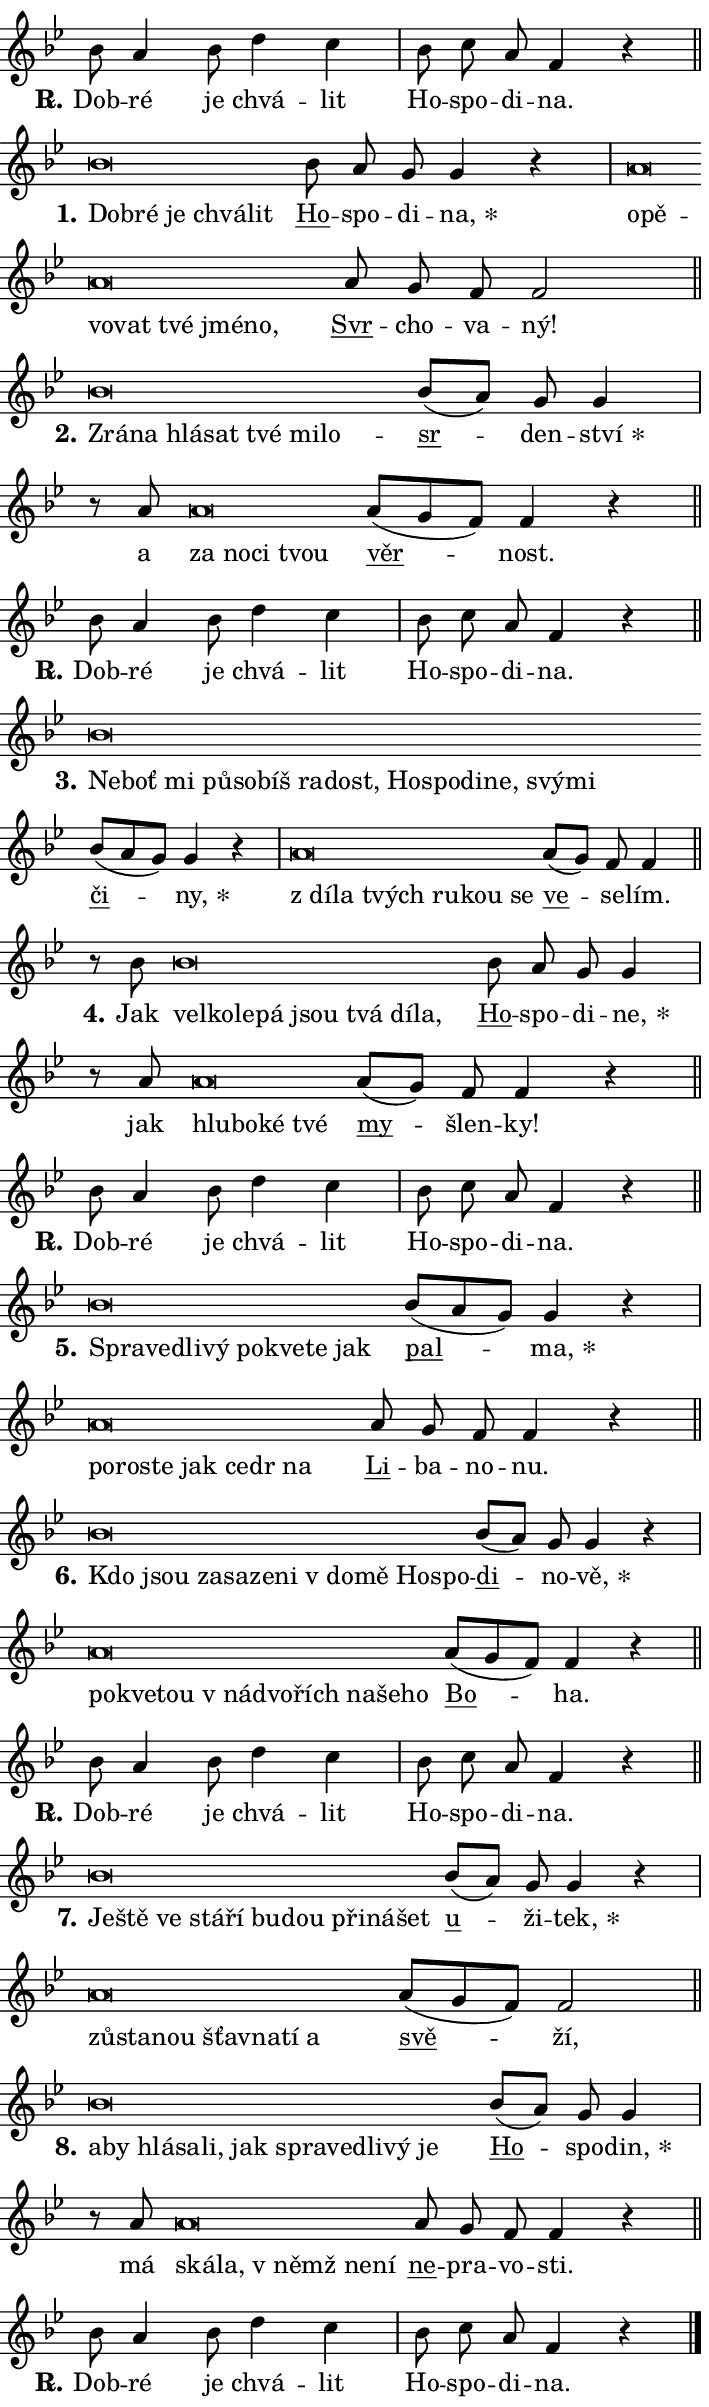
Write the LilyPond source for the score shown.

\version "2.24.0"
\header { tagline = "" }
\paper {
  indent = 0\cm
  top-margin = 0\cm
  right-margin = 0.13\cm % to fit lyric hyphens
  bottom-margin = 0\cm
  left-margin = 0\cm
  paper-width = 12\cm
  page-breaking = #ly:one-page-breaking
  system-system-spacing.basic-distance = #11
  score-system-spacing.basic-distance = #11
  ragged-last = ##f
}


%% Author: Thomas Morley
%% https://lists.gnu.org/archive/html/lilypond-user/2020-05/msg00002.html
#(define (line-position grob)
"Returns position of @var[grob} in current system:
   @code{'start}, if at first time-step
   @code{'end}, if at last time-step
   @code{'middle} otherwise
"
  (let* ((col (ly:item-get-column grob))
         (ln (ly:grob-object col 'left-neighbor))
         (rn (ly:grob-object col 'right-neighbor))
         (col-to-check-left (if (ly:grob? ln) ln col))
         (col-to-check-right (if (ly:grob? rn) rn col))
         (break-dir-left
           (and
             (ly:grob-property col-to-check-left 'non-musical #f)
             (ly:item-break-dir col-to-check-left)))
         (break-dir-right
           (and
             (ly:grob-property col-to-check-right 'non-musical #f)
             (ly:item-break-dir col-to-check-right))))
        (cond ((eqv? 1 break-dir-left) 'start)
              ((eqv? -1 break-dir-right) 'end)
              (else 'middle))))

#(define (tranparent-at-line-position vctor)
  (lambda (grob)
  "Relying on @code{line-position} select the relevant enry from @var{vctor}.
Used to determine transparency,"
    (case (line-position grob)
      ((end) (not (vector-ref vctor 0)))
      ((middle) (not (vector-ref vctor 1)))
      ((start) (not (vector-ref vctor 2))))))

noteHeadBreakVisibility =
#(define-music-function (break-visibility)(vector?)
"Makes @code{NoteHead}s transparent relying on @var{break-visibility}"
#{
  \override NoteHead.transparent =
    #(tranparent-at-line-position break-visibility)
#})

#(define delete-ledgers-for-transparent-note-heads
  (lambda (grob)
    "Reads whether a @code{NoteHead} is transparent.
If so this @code{NoteHead} is removed from @code{'note-heads} from
@var{grob}, which is supposed to be @code{LedgerLineSpanner}.
As a result ledgers are not printed for this @code{NoteHead}"
    (let* ((nhds-array (ly:grob-object grob 'note-heads))
           (nhds-list
             (if (ly:grob-array? nhds-array)
                 (ly:grob-array->list nhds-array)
                 '()))
           ;; Relies on the transparent-property being done before
           ;; Staff.LedgerLineSpanner.after-line-breaking is executed.
           ;; This is fragile ...
           (to-keep
             (remove
               (lambda (nhd)
                 (ly:grob-property nhd 'transparent #f))
               nhds-list)))
      ;; TODO find a better method to iterate over grob-arrays, similiar
      ;; to filter/remove etc for lists
      ;; For now rebuilt from scratch
      (set! (ly:grob-object grob 'note-heads)  '())
      (for-each
        (lambda (nhd)
          (ly:pointer-group-interface::add-grob grob 'note-heads nhd))
        to-keep))))

squashNotes = {
  \override NoteHead.X-extent = #'(-0.2 . 0.2)
  \override NoteHead.Y-extent = #'(-0.75 . 0)
  \override NoteHead.stencil =
    #(lambda (grob)
       (let ((pos (ly:grob-property grob 'staff-position)))
         (begin
           (if (< pos -7) (display "ERROR: Lower brevis then expected\n") (display ""))
           (if (<= pos -6) ly:text-interface::print ly:note-head::print))))
}
unSquashNotes = {
  \revert NoteHead.X-extent
  \revert NoteHead.Y-extent
  \revert NoteHead.stencil
}

hideNotes = \noteHeadBreakVisibility #begin-of-line-visible
unHideNotes = \noteHeadBreakVisibility #all-visible

% work-around for resetting accidentals
% https://lilypond.org/doc/v2.23/Documentation/notation/displaying-rhythms#unmetered-music
cadenzaMeasure = {
  \cadenzaOff
  \partial 1024 s1024
  \cadenzaOn
}

#(define-markup-command (accent layout props text) (markup?)
  "Underline accented syllable"
  (interpret-markup layout props
    #{\markup \override #'(offset . 4.3) \underline { #text }#}))

responsum = \markup \concat {
  "R" \hspace #-1.05 \path #0.1 #'((moveto 0 0.07) (lineto 0.9 0.8)) \hspace #0.05 "."
}

spaceSize = #0.6828661417322834 % exact space size for TeX Gyre Schola

\layout {
  \context {
    \Staff
    \remove "Time_signature_engraver"
    \override LedgerLineSpanner.after-line-breaking = #delete-ledgers-for-transparent-note-heads
  }
  \context {
    \Lyrics {
      \override LyricSpace.minimum-distance = \spaceSize
      \override LyricText.font-name = #"TeX Gyre Schola"
      \override LyricText.font-size = 1
      \override StanzaNumber.font-name = #"TeX Gyre Schola Bold"
      \override StanzaNumber.font-size = 1
    }
  }
  \context {
    \Score 
    \override NoteHead.text =
      #(lambda (grob) 
        (let ((pos (ly:grob-property grob 'staff-position)))
          #{\markup {
            \combine
              \halign #-0.55 \raise #(if (= pos -6) 0 0.5) \override #'(thickness . 2) \draw-line #'(3.2 . 0)
              \musicglyph "noteheads.sM1"
          }#}))
  }
}

% magnetic-lyrics.ily
%
%   written by
%     Jean Abou Samra <jean@abou-samra.fr>
%     Werner Lemberg <wl@gnu.org>
%
%   adapted by
%     Jiri Hon <jiri.hon@gmail.com>
%
% Version 2022-Apr-15

% https://www.mail-archive.com/lilypond-user@gnu.org/msg149350.html

#(define (Left_hyphen_pointer_engraver context)
   "Collect syllable-hyphen-syllable occurrences in lyrics and store
them in properties.  This engraver only looks to the left.  For
example, if the lyrics input is @code{foo -- bar}, it does the
following.

@itemize @bullet
@item
Set the @code{text} property of the @code{LyricHyphen} grob between
@q{foo} and @q{bar} to @code{foo}.

@item
Set the @code{left-hyphen} property of the @code{LyricText} grob with
text @q{foo} to the @code{LyricHyphen} grob between @q{foo} and
@q{bar}.
@end itemize

Use this auxiliary engraver in combination with the
@code{lyric-@/text::@/apply-@/magnetic-@/offset!} hook."
   (let ((hyphen #f)
         (text #f))
     (make-engraver
      (acknowledgers
       ((lyric-syllable-interface engraver grob source-engraver)
        (set! text grob)))
      (end-acknowledgers
       ((lyric-hyphen-interface engraver grob source-engraver)
        ;(when (not (grob::has-interface grob 'lyric-space-interface))
          (set! hyphen grob)));)
      ((stop-translation-timestep engraver)
       (when (and text hyphen)
         (ly:grob-set-object! text 'left-hyphen hyphen))
       (set! text #f)
       (set! hyphen #f)))))

#(define (lyric-text::apply-magnetic-offset! grob)
   "If the space between two syllables is less than the value in
property @code{LyricText@/.details@/.squash-threshold}, move the right
syllable to the left so that it gets concatenated with the left
syllable.

Use this function as a hook for
@code{LyricText@/.after-@/line-@/breaking} if the
@code{Left_@/hyphen_@/pointer_@/engraver} is active."
   (let ((hyphen (ly:grob-object grob 'left-hyphen #f)))
     (when hyphen
       (let ((left-text (ly:spanner-bound hyphen LEFT)))
         (when (grob::has-interface left-text 'lyric-syllable-interface)
           (let* ((common (ly:grob-common-refpoint grob left-text X))
                  (this-x-ext (ly:grob-extent grob common X))
                  (left-x-ext
                   (begin
                     ;; Trigger magnetism for left-text.
                     (ly:grob-property left-text 'after-line-breaking)
                     (ly:grob-extent left-text common X)))
                  ;; `delta` is the gap width between two syllables.
                  (delta (- (interval-start this-x-ext)
                            (interval-end left-x-ext)))
                  (details (ly:grob-property grob 'details))
                  (threshold (assoc-get 'squash-threshold details 0.2)))
             (when (< delta threshold)
               (let* (;; We have to manipulate the input text so that
                      ;; ligatures crossing syllable boundaries are not
                      ;; disabled.  For languages based on the Latin
                      ;; script this is essentially a beautification.
                      ;; However, for non-Western scripts it can be a
                      ;; necessity.
                      (lt (ly:grob-property left-text 'text))
                      (rt (ly:grob-property grob 'text))
                      (is-space (grob::has-interface hyphen 'lyric-space-interface))
                      (space (if is-space " " ""))
                      (extra-delta (if is-space spaceSize 0))
                      ;; Append new syllable.
                      (ltrt-space (if (and (string? lt) (string? rt))
                                (string-append lt space rt)
                                (make-concat-markup (list lt space rt))))
                      ;; Right-align `ltrt` to the right side.
                      (ltrt-space-markup (grob-interpret-markup
                               grob
                               (make-translate-markup
                                (cons (interval-length this-x-ext) 0)
                                (make-right-align-markup ltrt-space)))))
                 (begin
                   ;; Don't print `left-text`.
                   (ly:grob-set-property! left-text 'stencil #f)
                   ;; Set text and stencil (which holds all collected
                   ;; syllables so far) and shift it to the left.
                   (ly:grob-set-property! grob 'text ltrt-space)
                   (ly:grob-set-property! grob 'stencil ltrt-space-markup)
                   (ly:grob-translate-axis! grob (- (- delta extra-delta)) X))))))))))


#(define (lyric-hyphen::displace-bounds-first grob)
   ;; Make very sure this callback isn't triggered too early.
   (let ((left (ly:spanner-bound grob LEFT))
         (right (ly:spanner-bound grob RIGHT)))
     (ly:grob-property left 'after-line-breaking)
     (ly:grob-property right 'after-line-breaking)
     (ly:lyric-hyphen::print grob)))

squashThreshold = #0.4

\layout {
  \context {
    \Lyrics
    \consists #Left_hyphen_pointer_engraver
    \override LyricText.after-line-breaking =
      #lyric-text::apply-magnetic-offset!
    \override LyricHyphen.stencil = #lyric-hyphen::displace-bounds-first
    \override LyricText.details.squash-threshold = \squashThreshold
    \override LyricHyphen.minimum-distance = 0
    \override LyricHyphen.minimum-length = \squashThreshold
  }
}

squashText = \override LyricText.details.squash-threshold = 9999
unSquashText = \override LyricText.details.squash-threshold = \squashThreshold

leftText = \override LyricText.self-alignment-X = #LEFT
unLeftText = \revert LyricText.self-alignment-X

starOffset = #(lambda (grob) 
                (let ((x_offset (ly:self-alignment-interface::aligned-on-x-parent grob)))
                  (if (= x_offset 0) 0 (+ x_offset 1.2))))

star = #(define-music-function (syllable)(string?)
"Append star separator at the end of a syllable"
#{
  \once \override LyricText.X-offset = #starOffset
  \lyricmode { \markup {
    #syllable
    \override #'((font-name . "TeX Gyre Schola Bold")) \hspace #0.2 \lower #0.65 \larger "*"
  } }
#})

starAccent = #(define-music-function (syllable)(string?)
"Append star separator at the end of a syllable and make accent"
#{
  \once \override LyricText.X-offset = #starOffset
  \lyricmode { \markup {
    \accent #syllable
    \override #'((font-name . "TeX Gyre Schola Bold")) \hspace #0.2 \lower #0.65 \larger "*"
  } }
#})

breath = #(define-music-function (syllable)(string?)
"Append breathing indicator at the end of a syllable"
#{
  \lyricmode { \markup { #syllable "+" } }
#})

optionalBreath = #(define-music-function (syllable)(string?)
"Append optional breathing indicator at the end of a syllable"
#{
  \lyricmode { \markup { #syllable "(+)" } }
#})


\score {
    <<
        \new Voice = "melody" { \cadenzaOn \key bes \major \relative { bes'8 a4 bes8 d4 c \cadenzaMeasure \bar "|" bes8 c a f4 r \cadenzaMeasure \bar "||" \break } }
        \new Lyrics \lyricsto "melody" { \lyricmode { \set stanza = \responsum
Dob -- ré je chvá -- lit Ho -- spo -- di -- na. } }
    >>
    \layout {}
}

\score {
    <<
        \new Voice = "melody" { \cadenzaOn \key bes \major \relative { \squashNotes bes'\breve*1/16 \hideNotes \breve*1/16 \bar "" \breve*1/16 \bar "" \breve*1/16 \breve*1/16 \bar "" \unHideNotes \unSquashNotes \bar "" bes8 a g g4 r \cadenzaMeasure \bar "|" \squashNotes a\breve*1/16 \hideNotes \breve*1/16 \bar "" \breve*1/16 \bar "" \breve*1/16 \bar "" \breve*1/16 \bar "" \breve*1/16 \breve*1/16 \bar "" \unHideNotes \unSquashNotes \bar "" a8 g f f2 \cadenzaMeasure \bar "||" \break } }
        \new Lyrics \lyricsto "melody" { \lyricmode { \set stanza = "1."
\leftText Dob -- \squashText ré je chvá -- lit \unLeftText \unSquashText \markup \accent Ho -- spo -- di -- \star na, \leftText o -- \squashText pě -- vo -- vat tvé jmé -- no, \unLeftText \unSquashText \markup \accent Svr -- cho -- va -- ný! } }
    >>
    \layout {}
}

\score {
    <<
        \new Voice = "melody" { \cadenzaOn \key bes \major \relative { \squashNotes bes'\breve*1/16 \hideNotes \breve*1/16 \bar "" \breve*1/16 \bar "" \breve*1/16 \bar "" \breve*1/16 \bar "" \breve*1/16 \breve*1/16 \bar "" \unHideNotes \unSquashNotes \bar "" bes8[( a)] g g4 \cadenzaMeasure \bar "|" r8 a8 \squashNotes a\breve*1/16 \hideNotes \breve*1/16 \bar "" \breve*1/16 \breve*1/16 \bar "" \unHideNotes \unSquashNotes \bar "" a8[( g f)] f4 r \cadenzaMeasure \bar "||" \break } }
        \new Lyrics \lyricsto "melody" { \lyricmode { \set stanza = "2."
\leftText Zrá -- \squashText na hlá -- sat tvé mi -- lo -- \unLeftText \unSquashText \markup \accent sr -- den -- \star ství a \leftText za \squashText no -- ci tvou \unLeftText \unSquashText \markup \accent věr -- nost. } }
    >>
    \layout {}
}

\score {
    <<
        \new Voice = "melody" { \cadenzaOn \key bes \major \relative { bes'8 a4 bes8 d4 c \cadenzaMeasure \bar "|" bes8 c a f4 r \cadenzaMeasure \bar "||" \break } }
        \new Lyrics \lyricsto "melody" { \lyricmode { \set stanza = \responsum
Dob -- ré je chvá -- lit Ho -- spo -- di -- na. } }
    >>
    \layout {}
}

\score {
    <<
        \new Voice = "melody" { \cadenzaOn \key bes \major \relative { \squashNotes bes'\breve*1/16 \hideNotes \breve*1/16 \bar "" \breve*1/16 \bar "" \breve*1/16 \bar "" \breve*1/16 \bar "" \breve*1/16 \bar "" \breve*1/16 \bar "" \breve*1/16 \bar "" \breve*1/16 \bar "" \breve*1/16 \bar "" \breve*1/16 \bar "" \breve*1/16 \bar "" \breve*1/16 \breve*1/16 \bar "" \unHideNotes \unSquashNotes \bar "" bes8[( a g)] g4 r \cadenzaMeasure \bar "|" \squashNotes a\breve*1/16 \hideNotes \breve*1/16 \bar "" \breve*1/16 \bar "" \breve*1/16 \bar "" \breve*1/16 \breve*1/16 \bar "" \unHideNotes \unSquashNotes \bar "" a8[( g)] f f4 \cadenzaMeasure \bar "||" \break } }
        \new Lyrics \lyricsto "melody" { \lyricmode { \set stanza = "3."
\leftText Ne -- \squashText boť mi pů -- so -- bíš ra -- dost, Ho -- spo -- di -- ne, svý -- mi \unLeftText \unSquashText \markup \accent či -- \star ny, \leftText "z dí" -- \squashText la tvých ru -- kou se \unLeftText \unSquashText \markup \accent ve -- se -- lím. } }
    >>
    \layout {}
}

\score {
    <<
        \new Voice = "melody" { \cadenzaOn \key bes \major \relative { r8 bes'8 \squashNotes bes\breve*1/16 \hideNotes \breve*1/16 \bar "" \breve*1/16 \bar "" \breve*1/16 \bar "" \breve*1/16 \bar "" \breve*1/16 \bar "" \breve*1/16 \breve*1/16 \bar "" \unHideNotes \unSquashNotes \bar "" bes8 a g g4 \cadenzaMeasure \bar "|" r8 a8 \squashNotes a\breve*1/16 \hideNotes \breve*1/16 \bar "" \breve*1/16 \breve*1/16 \bar "" \unHideNotes \unSquashNotes \bar "" a8[( g)] f f4 r \cadenzaMeasure \bar "||" \break } }
        \new Lyrics \lyricsto "melody" { \lyricmode { \set stanza = "4."
Jak \leftText vel -- \squashText ko -- le -- pá jsou tvá dí -- la, \unLeftText \unSquashText \markup \accent Ho -- spo -- di -- \star ne, jak \leftText hlu -- \squashText bo -- ké tvé \unLeftText \unSquashText \markup \accent my -- šlen -- ky! } }
    >>
    \layout {}
}

\score {
    <<
        \new Voice = "melody" { \cadenzaOn \key bes \major \relative { bes'8 a4 bes8 d4 c \cadenzaMeasure \bar "|" bes8 c a f4 r \cadenzaMeasure \bar "||" \break } }
        \new Lyrics \lyricsto "melody" { \lyricmode { \set stanza = \responsum
Dob -- ré je chvá -- lit Ho -- spo -- di -- na. } }
    >>
    \layout {}
}

\score {
    <<
        \new Voice = "melody" { \cadenzaOn \key bes \major \relative { \squashNotes bes'\breve*1/16 \hideNotes \breve*1/16 \bar "" \breve*1/16 \bar "" \breve*1/16 \bar "" \breve*1/16 \bar "" \breve*1/16 \bar "" \breve*1/16 \breve*1/16 \bar "" \unHideNotes \unSquashNotes \bar "" bes8[( a g)] g4 r \cadenzaMeasure \bar "|" \squashNotes a\breve*1/16 \hideNotes \breve*1/16 \bar "" \breve*1/16 \bar "" \breve*1/16 \bar "" \breve*1/16 \bar "" \breve*1/16 \breve*1/16 \bar "" \unHideNotes \unSquashNotes \bar "" a8 g f f4 r \cadenzaMeasure \bar "||" \break } }
        \new Lyrics \lyricsto "melody" { \lyricmode { \set stanza = "5."
\leftText Spra -- \squashText ve -- dli -- vý po -- kve -- te jak \unLeftText \unSquashText \markup \accent pal -- \star ma, \leftText po -- \squashText ro -- ste jak ce -- dr na \unLeftText \unSquashText \markup \accent Li -- ba -- no -- nu. } }
    >>
    \layout {}
}

\score {
    <<
        \new Voice = "melody" { \cadenzaOn \key bes \major \relative { \squashNotes bes'\breve*1/16 \hideNotes \breve*1/16 \bar "" \breve*1/16 \bar "" \breve*1/16 \bar "" \breve*1/16 \bar "" \breve*1/16 \bar "" \breve*1/16 \bar "" \breve*1/16 \bar "" \breve*1/16 \breve*1/16 \bar "" \unHideNotes \unSquashNotes \bar "" bes8[( a)] g g4 r \cadenzaMeasure \bar "|" \squashNotes a\breve*1/16 \hideNotes \breve*1/16 \bar "" \breve*1/16 \bar "" \breve*1/16 \bar "" \breve*1/16 \bar "" \breve*1/16 \bar "" \breve*1/16 \bar "" \breve*1/16 \breve*1/16 \bar "" \unHideNotes \unSquashNotes \bar "" a8[( g f)] f4 r \cadenzaMeasure \bar "||" \break } }
        \new Lyrics \lyricsto "melody" { \lyricmode { \set stanza = "6."
\leftText Kdo \squashText jsou za -- sa -- ze -- ni "v do" -- mě Ho -- spo -- \unLeftText \unSquashText \markup \accent di -- no -- \star vě, \leftText po -- \squashText kve -- tou "v ná" -- dvo -- řích na -- še -- ho \unLeftText \unSquashText \markup \accent Bo -- ha. } }
    >>
    \layout {}
}

\score {
    <<
        \new Voice = "melody" { \cadenzaOn \key bes \major \relative { bes'8 a4 bes8 d4 c \cadenzaMeasure \bar "|" bes8 c a f4 r \cadenzaMeasure \bar "||" \break } }
        \new Lyrics \lyricsto "melody" { \lyricmode { \set stanza = \responsum
Dob -- ré je chvá -- lit Ho -- spo -- di -- na. } }
    >>
    \layout {}
}

\score {
    <<
        \new Voice = "melody" { \cadenzaOn \key bes \major \relative { \squashNotes bes'\breve*1/16 \hideNotes \breve*1/16 \bar "" \breve*1/16 \bar "" \breve*1/16 \bar "" \breve*1/16 \bar "" \breve*1/16 \bar "" \breve*1/16 \bar "" \breve*1/16 \bar "" \breve*1/16 \breve*1/16 \bar "" \unHideNotes \unSquashNotes \bar "" bes8[( a)] g g4 r \cadenzaMeasure \bar "|" \squashNotes a\breve*1/16 \hideNotes \breve*1/16 \bar "" \breve*1/16 \bar "" \breve*1/16 \bar "" \breve*1/16 \bar "" \breve*1/16 \breve*1/16 \bar "" \unHideNotes \unSquashNotes \bar "" a8[( g f)] f2 \cadenzaMeasure \bar "||" \break } }
        \new Lyrics \lyricsto "melody" { \lyricmode { \set stanza = "7."
\leftText Je -- \squashText ště ve stá -- ří bu -- dou při -- ná -- šet \unLeftText \unSquashText \markup \accent u -- ži -- \star tek, \leftText zů -- \squashText sta -- nou šťav -- na -- tí a \unLeftText \unSquashText \markup \accent svě -- ží, } }
    >>
    \layout {}
}

\score {
    <<
        \new Voice = "melody" { \cadenzaOn \key bes \major \relative { \squashNotes bes'\breve*1/16 \hideNotes \breve*1/16 \bar "" \breve*1/16 \bar "" \breve*1/16 \bar "" \breve*1/16 \bar "" \breve*1/16 \bar "" \breve*1/16 \bar "" \breve*1/16 \bar "" \breve*1/16 \bar "" \breve*1/16 \breve*1/16 \bar "" \unHideNotes \unSquashNotes \bar "" bes8[( a)] g g4 \cadenzaMeasure \bar "|" r8 a8 \squashNotes a\breve*1/16 \hideNotes \breve*1/16 \bar "" \breve*1/16 \bar "" \breve*1/16 \breve*1/16 \bar "" \unHideNotes \unSquashNotes \bar "" a8 g f f4 r \cadenzaMeasure \bar "||" \break } }
        \new Lyrics \lyricsto "melody" { \lyricmode { \set stanza = "8."
\leftText a -- \squashText by hlá -- sa -- li, jak spra -- ve -- dli -- vý je \unLeftText \unSquashText \markup \accent Ho -- spo -- \star din, má \leftText ská -- \squashText la, "v němž" ne -- ní \unLeftText \unSquashText \markup \accent ne -- pra -- vo -- sti. } }
    >>
    \layout {}
}

\score {
    <<
        \new Voice = "melody" { \cadenzaOn \key bes \major \relative { bes'8 a4 bes8 d4 c \cadenzaMeasure \bar "|" bes8 c a f4 r \cadenzaMeasure \bar "||" \break } \bar "|." }
        \new Lyrics \lyricsto "melody" { \lyricmode { \set stanza = \responsum
Dob -- ré je chvá -- lit Ho -- spo -- di -- na. } }
    >>
    \layout {}
}
